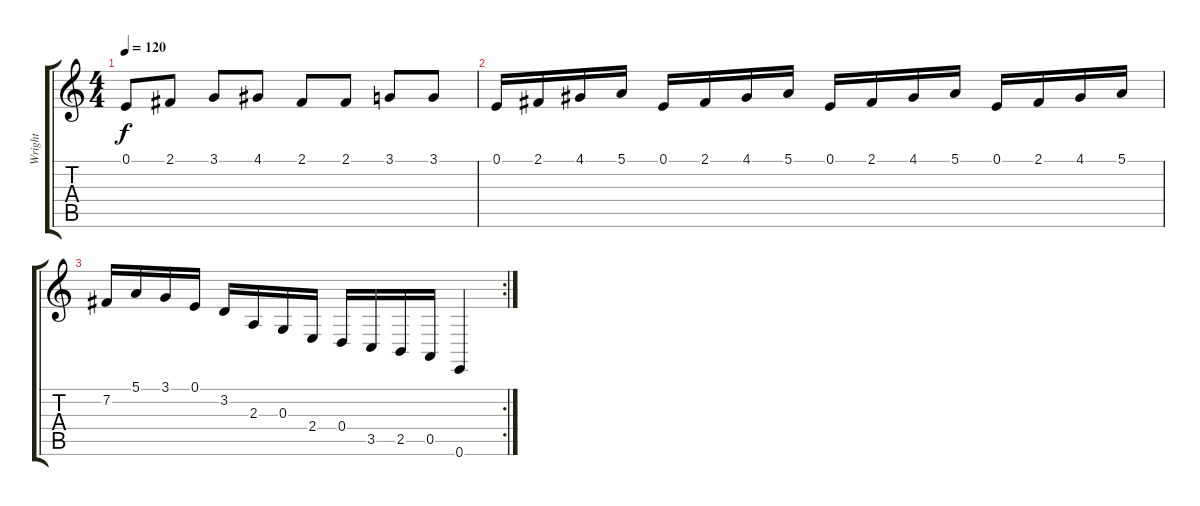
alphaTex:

\track ("Wright" "Wright") {instrument drawbarorgan}
\staff {score tabs}
\tuning (E4 B3 G3 D3 A2 E2) {hide}
\ts (4 4)
\tempo 120
\clef g2
\ks c
0.1.8{dy f} 2.1.8 3.1.8 4.1.8 2.1.8 2.1.8 3.1.8 3.1.8 |
0.1.16 2.1.16 4.1.16 5.1.16 0.1.16 2.1.16 4.1.16 5.1.16 0.1.16 2.1.16 4.1.16 5.1.16 0.1.16 2.1.16 4.1.16 5.1.16 |
\rc 2
7.2.16 5.1.16 3.1.16 0.1.16 3.2.16 2.3.16 0.3.16 2.4.16 0.4.16 3.5.16 2.5.16 0.5.16 0.6.4
